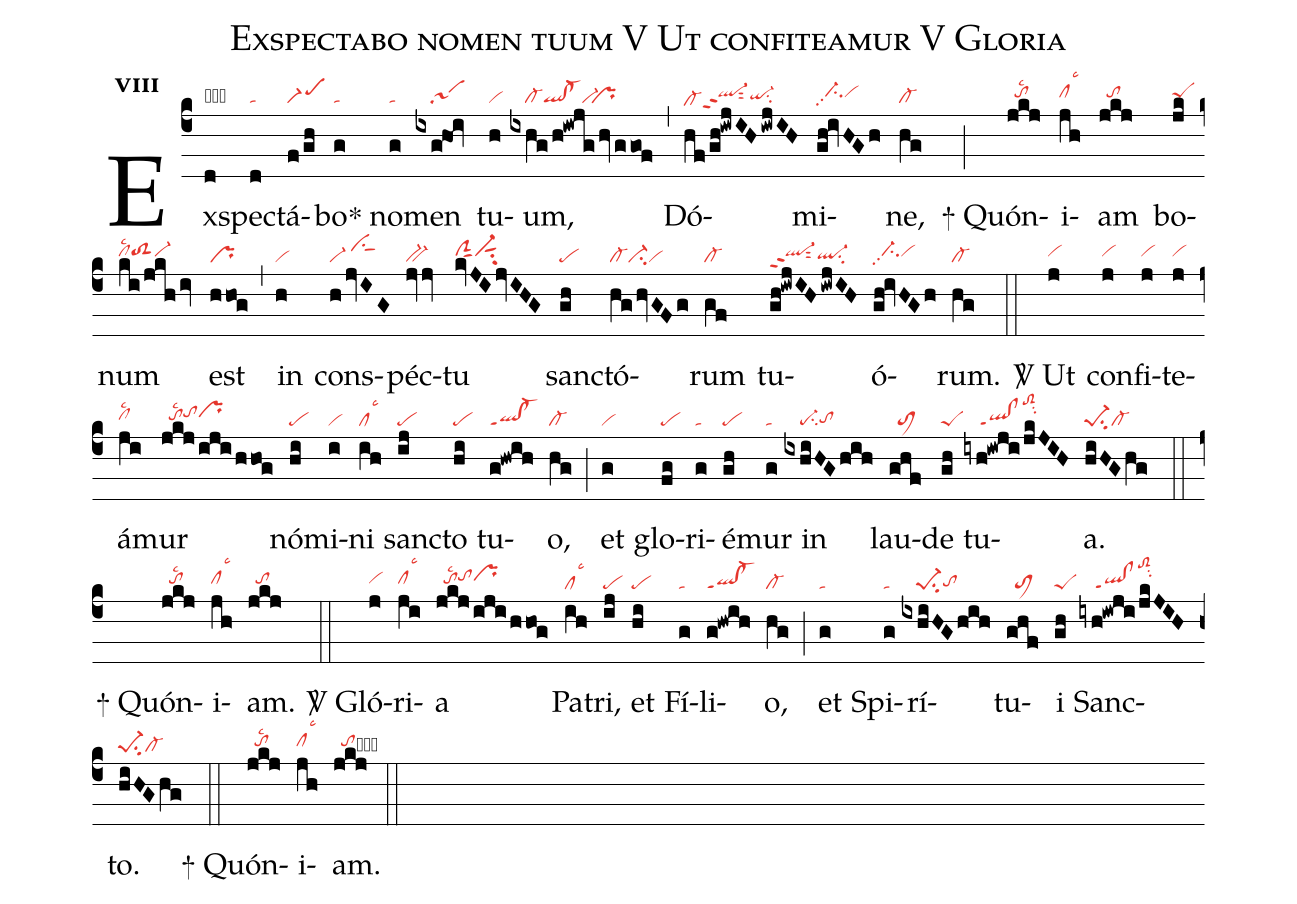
name:Exspectabo nomen tuum V Ut confiteamur V Gloria;
office-part:re;
mode:8;
nabc-lines:1;
%%
initial-style: 1;
name: Exspectabo nomen tuum;
mode: 8;
office-part: Responsorium;
annotation: Resp.;
annotation: viii;
nabc-lines: 1;
%%
(c4) Ex(d|obta)spec(d|ta)tá(f/gh|scM1)bo(g|ta)<sp>*</sp> no(g|ta)men(ixg!hoi|////sa1) tu(h|vi)um,(ixhg/h!iwjg/hv/ggof|////cl-ql!cl-vi-``pr) (,) Dó(hf/gh!iwjIH/iwjIH|cl-heql-hhppt2sut2qi-hgsu2)mi(gh!ivHGh|//ci-hhpp2vihh)ne,(hg|cl-) (;)
<sp>+</sp> Quón(jkj|//tohhlsc2)i(jh|clhhlsc3)am(jkj|//tohh) bo(jk|peShh)num(ki/jkh/iv|clhhlsc2toS2hhvi-hh) est(hhog|pr) (,) in(h|vi) cons(h/jvIG|vi-/ciShj)péc(jvjv|bv-)tu(kvJIjvIHG|clShhsut1vi-hhsut1su2) sanc(gh|pe)tó(hg/hvGFg|cl-ci-vi)rum(gf|cl-) tu(gh!iwjIH/iwjIH|ql-hhppt2sut2ql-hgsu2)ó(gh!ivHGh|//ci-hhpp2vihh)rum.(hg|cl-) (::)

<sp>V/</sp> Ut(j|vihh) con(j|vihh)fi(j|vihh)te(j|vihh)á(ji|clhhlsc2)mur(jkj/iji/hhog|//tohhlsc2tohiprhi) nó(hi|pe)mi(i|vi)ni(ih|cllsc3) sanc(ij|pe)to(hi|pe) tu(g!hwih|ql!cl-ppt1)o,(hg|cl-) (;) et(g|vi) glo(fg|pe)ri(g|ta)é(gh|pe)mur(g|ta) in(ixhiHGhih|////pe-su2tohg) lau(ghf|//toM1)de(gh|peS) tu(iyh!iwji/jkJIH|////ql!clppt1toS2hmsu2)a.(hiHGhg|pe-1su2cl-) (::)
<sp>+</sp> Quón(jkj|//tohhlsc2)i(jh|clhhlsc3)am.(jkj|//tohh) (::)

<sp>V/</sp> Gló(j|vihh)ri(ji|clhhlsc3)a(jkj/iji/hhog|//tohhlsc2tohiprhi) Pa(ih|cllsc3)tri,(ij|pe) et(hi|pe) Fí(g|ta)li(g!hwih|ql!cl-ppt1)o,(hg|cl-) (;) et(g|ta) Spi(g|ta)rí(ixhiHG/hih|////pe-1su2tohg)tu(ghf|//toM1)i(gh|peS) Sanc(iyh!iwji/jkJIH|////ql!clppt1toS2hmsu2)to.(hiHGhg|pe-1su2cl-) (::)
<sp>+</sp> Quón(jkj|//tohhlsc2)i(jh|clhhlsc3)am.(jkj|//tohhcb) (::)
